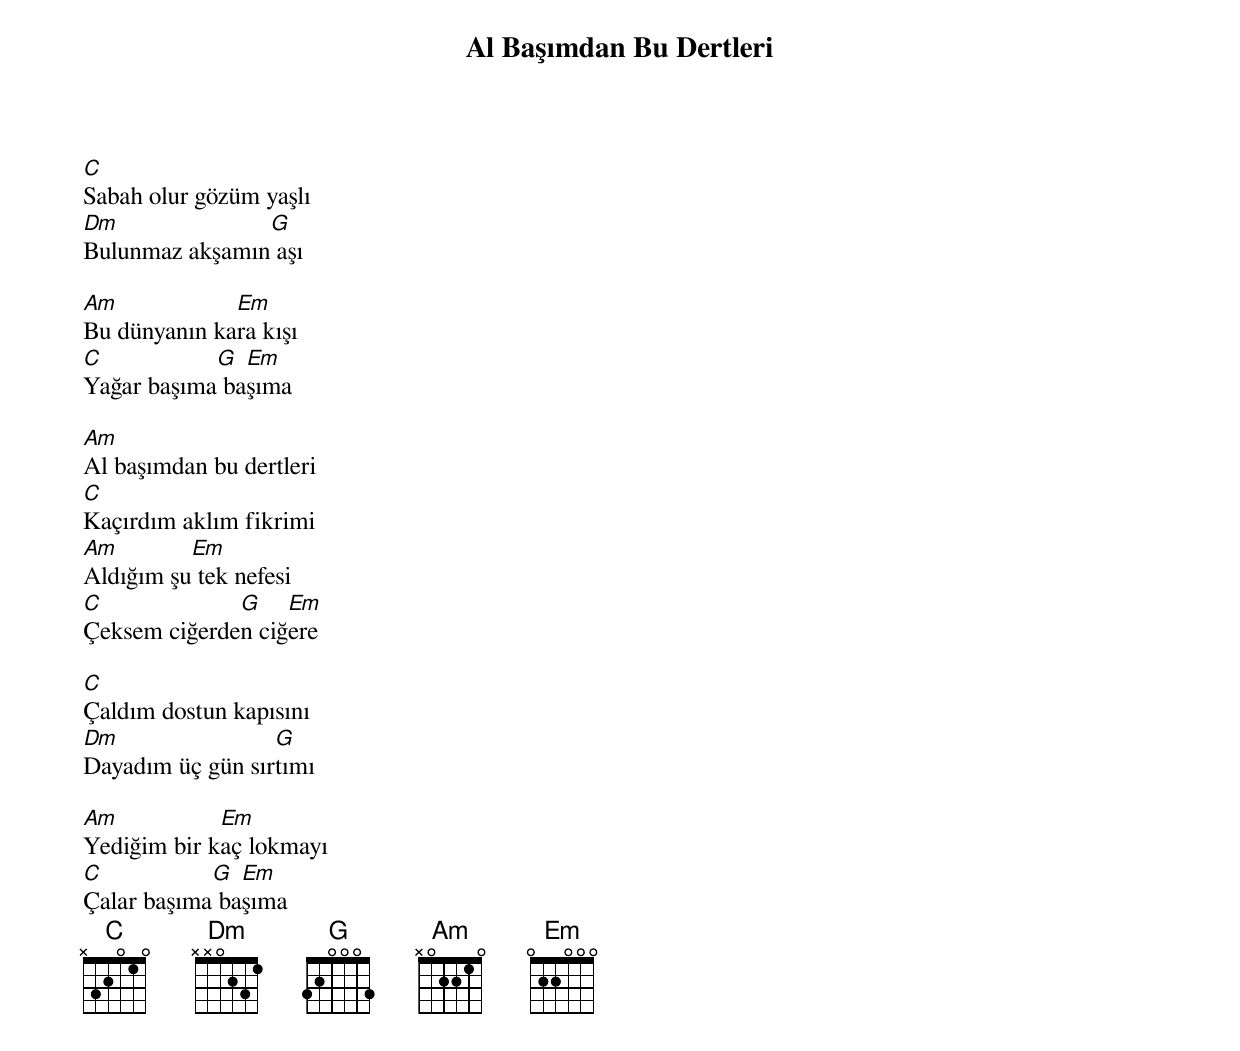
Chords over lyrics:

{title: Al Başımdan Bu Dertleri}
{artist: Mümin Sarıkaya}

C
Sabah olur gözüm yaşlı
Dm              G
Bulunmaz akşamın aşı

Am            Em
Bu dünyanın kara kışı
C           G  Em
Yağar başıma başıma

Am
Al başımdan bu dertleri
C
Kaçırdım aklım fikrimi
Am        Em
Aldığım şu tek nefesi
C             G    Em
Çeksem ciğerden ciğere

C
Çaldım dostun kapısını
Dm                G
Dayadım üç gün sırtımı

Am           Em
Yediğim bir kaç lokmayı
C           G  Em
Çalar başıma başıma
